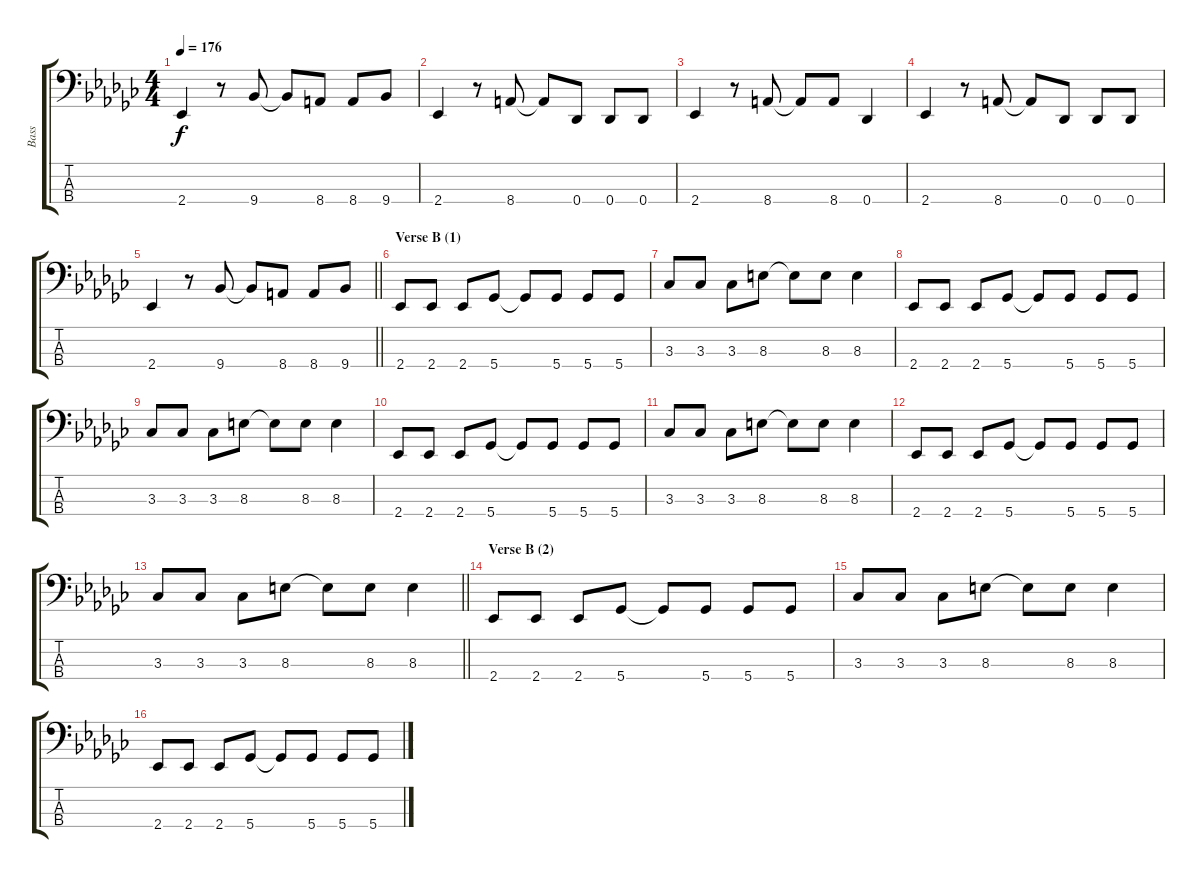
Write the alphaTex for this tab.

\track ("Bass" "Bass") {instrument electricbasspick}
\staff {score tabs}
\tuning (Gb2 Db2 Ab1 Db1) {hide}
\ts (4 4)
\tempo 176
\clef f4
\ks ebminor
2.4.4{dy f} r.8 9.4.8 9.4{t}.8 8.4.8 8.4.8 9.4.8 |
2.4.4 r.8 8.4.8 8.4{t}.8 0.4.8 0.4.8 0.4.8 |
2.4.4 r.8 8.4.8 8.4{t}.8 8.4.8 0.4.4 |
2.4.4 r.8 8.4.8 8.4{t}.8 0.4.8 0.4.8 0.4.8 |
\barLineRight lightlight
2.4.4 r.8 9.4.8 9.4{t}.8 8.4.8 8.4.8 9.4.8 |
\section ("" "Verse B (1)")
2.4.8 2.4.8 2.4.8 5.4.8 5.4{t}.8 5.4.8 5.4.8 5.4.8 |
3.3.8 3.3.8 3.3.8 8.3.8 8.3{t}.8 8.3.8 8.3.4 |
2.4.8 2.4.8 2.4.8 5.4.8 5.4{t}.8 5.4.8 5.4.8 5.4.8 |
3.3.8 3.3.8 3.3.8 8.3.8 8.3{t}.8 8.3.8 8.3.4 |
2.4.8 2.4.8 2.4.8 5.4.8 5.4{t}.8 5.4.8 5.4.8 5.4.8 |
3.3.8 3.3.8 3.3.8 8.3.8 8.3{t}.8 8.3.8 8.3.4 |
2.4.8 2.4.8 2.4.8 5.4.8 5.4{t}.8 5.4.8 5.4.8 5.4.8 |
\barLineRight lightlight
3.3.8 3.3.8 3.3.8 8.3.8 8.3{t}.8 8.3.8 8.3.4 |
\section ("" "Verse B (2)")
2.4.8 2.4.8 2.4.8 5.4.8 5.4{t}.8 5.4.8 5.4.8 5.4.8 |
3.3.8 3.3.8 3.3.8 8.3.8 8.3{t}.8 8.3.8 8.3.4 |
2.4.8 2.4.8 2.4.8 5.4.8 5.4{t}.8 5.4.8 5.4.8 5.4.8
